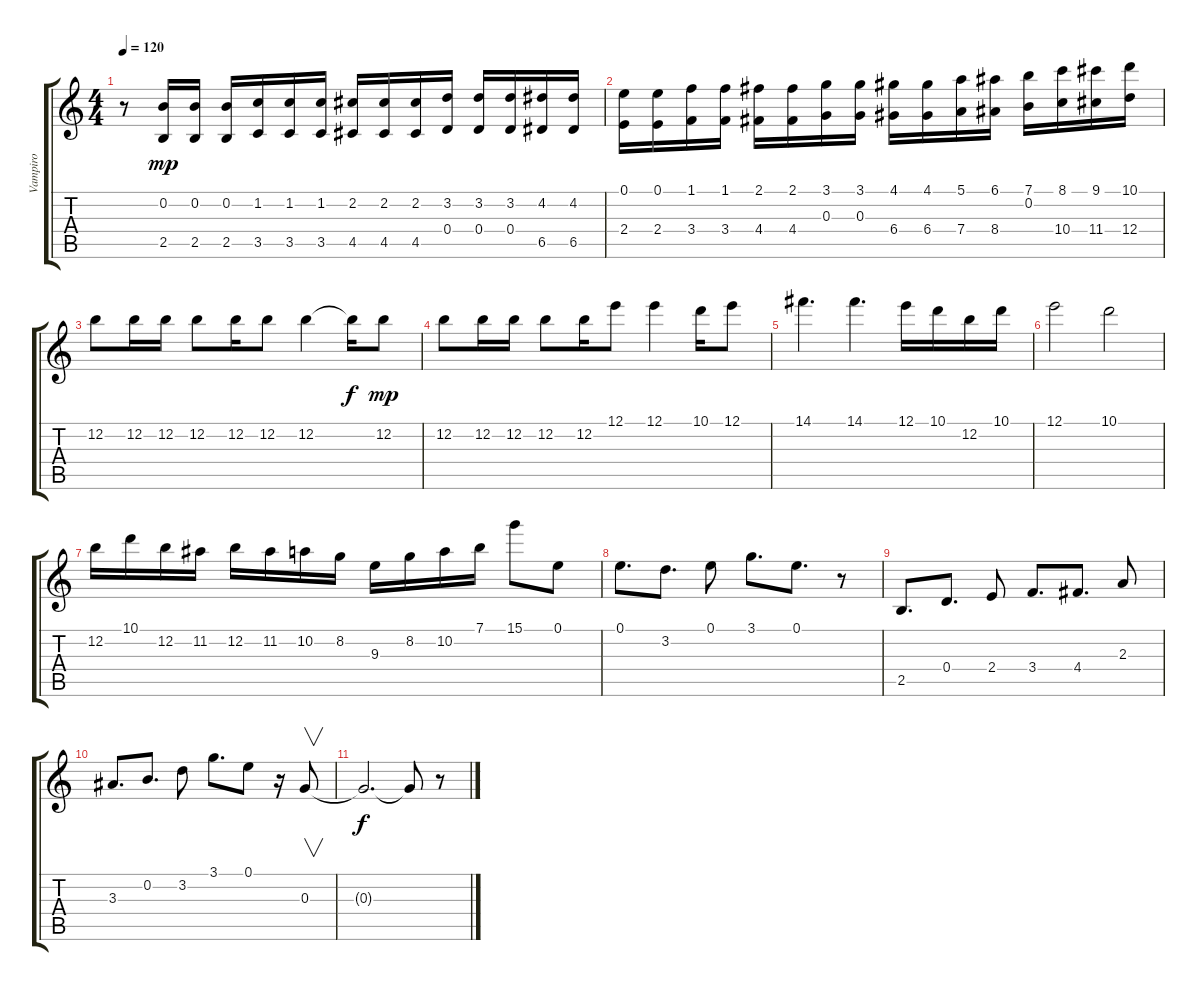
\track ("Vampiro" "Vampiro") {instrument distortionguitar}
\staff {score tabs}
\tuning (E4 B3 G3 D3 A2 E2) {hide}
\ts (4 4)
\tempo 120
\clef g2
\ks c
r.8{dy mp} (0.2 2.5).16 (0.2 2.5).16 (0.2 2.5).16 (1.2 3.5).16 (1.2 3.5).16 (1.2 3.5).16 (2.2 4.5).16 (2.2 4.5).16 (2.2 4.5).16 (3.2 0.4).16 (3.2 0.4).16 (3.2 0.4).16 (4.2 6.5).16 (4.2 6.5).16 |
(0.1 2.4).16 (0.1 2.4).16 (1.1 3.4).16 (1.1 3.4).16 (2.1 4.4).16 (2.1 4.4).16 (3.1 0.3).16 (3.1 0.3).16 (4.1 6.4).16 (4.1 6.4).16 (5.1 7.4).16 (6.1 8.4).16 (7.1 0.2).16 (8.1 10.4).16 (9.1 11.4).16 (10.1 12.4).16 |
12.2.8 12.2.16 12.2.16 12.2.8 12.2.16 12.2.8 12.2.4 12.2{t}.16{dy f} 12.2.8{dy mp} |
12.2.8 12.2.16 12.2.16 12.2.8 12.2.16 12.1.8 12.1.4 10.1.16 12.1.8 |
14.1.4{d} 14.1.4{d} 12.1.16 10.1.16 12.2.16 10.1.16 |
12.1.2 10.1.2 |
12.2.16 10.1.16 12.2.16 11.2.16 12.2.16 11.2.16 10.2.16 8.2.16 9.3.16 8.2.16 10.2.16 7.1.16 15.1.8 0.1.8 |
0.1.8{d} 3.2.8{d} 0.1.8 3.1.8{d} 0.1.8{d} r.8 |
2.5.8{d} 0.4.8{d} 2.4.8 3.4.8{d} 4.4.8{d} 2.3.8 |
3.3.8{d} 0.2.8{d} 3.2.8 3.1.8{d} 0.1.8 r.16 0.3.8{v} |
0.3{t}.2{d dy f} 0.3{t}.8 r.8
